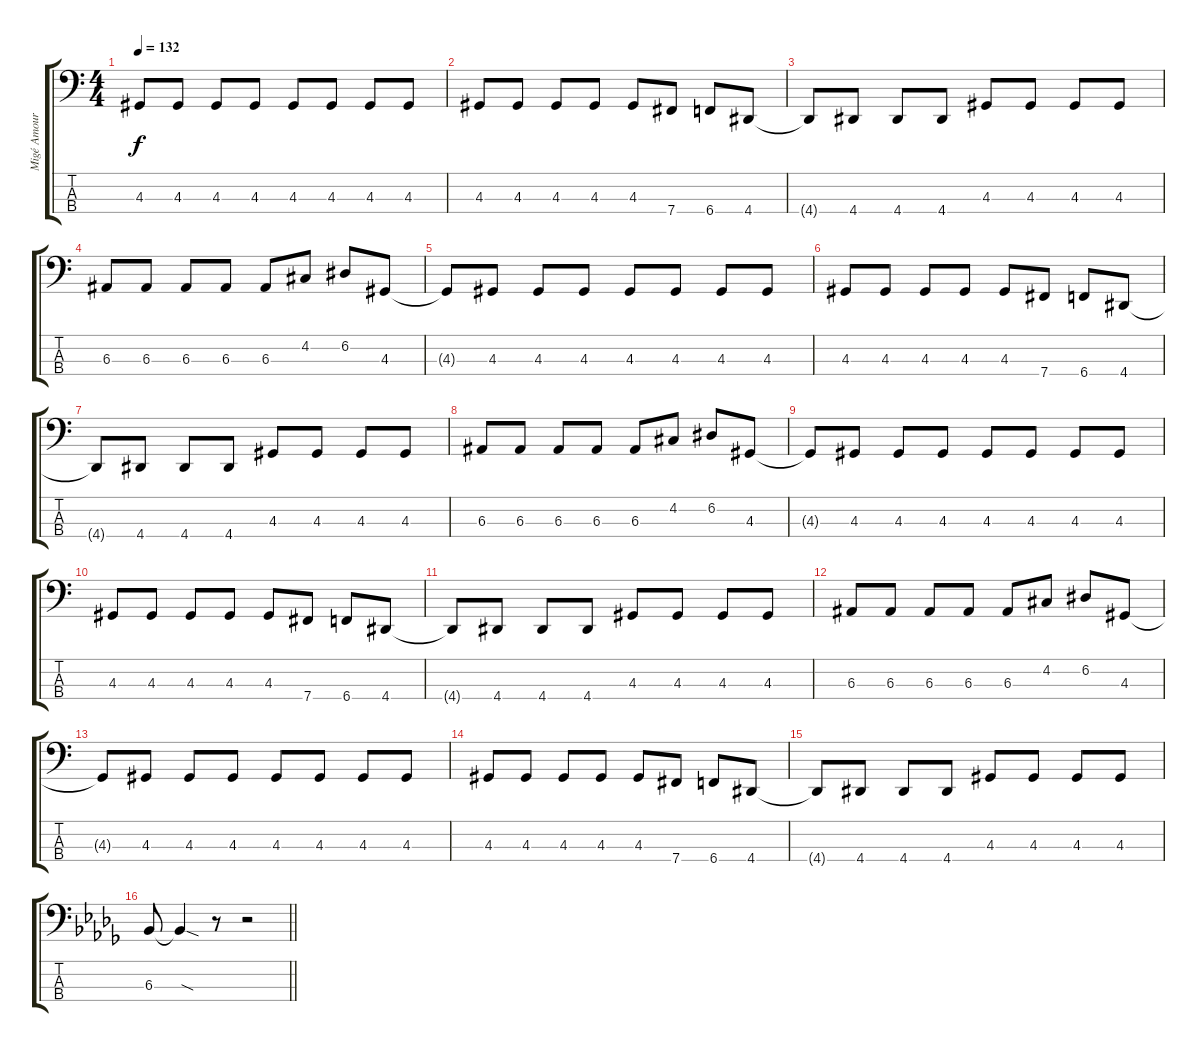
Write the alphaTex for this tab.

\track ("Migé Amour (Bass)" "Migé Amour") {instrument electricbassfinger}
\staff {score tabs}
\tuning (D2 A1 E1 B0) {hide}
\ts (4 4)
\tempo 132
\clef f4
\ks c
4.3{t}.8{dy f} 4.3.8 4.3.8 4.3.8 4.3.8 4.3.8 4.3.8 4.3.8 |
4.3.8 4.3.8 4.3.8 4.3.8 4.3.8 7.4.8 6.4.8 4.4.8 |
4.4{t}.8 4.4.8 4.4.8 4.4.8 4.3.8 4.3.8 4.3.8 4.3.8 |
6.3.8 6.3.8 6.3.8 6.3.8 6.3.8 4.2.8 6.2.8 4.3.8 |
4.3{t}.8 4.3.8 4.3.8 4.3.8 4.3.8 4.3.8 4.3.8 4.3.8 |
4.3.8 4.3.8 4.3.8 4.3.8 4.3.8 7.4.8 6.4.8 4.4.8 |
4.4{t}.8 4.4.8 4.4.8 4.4.8 4.3.8 4.3.8 4.3.8 4.3.8 |
6.3.8 6.3.8 6.3.8 6.3.8 6.3.8 4.2.8 6.2.8 4.3.8 |
4.3{t}.8 4.3.8 4.3.8 4.3.8 4.3.8 4.3.8 4.3.8 4.3.8 |
4.3.8 4.3.8 4.3.8 4.3.8 4.3.8 7.4.8 6.4.8 4.4.8 |
4.4{t}.8 4.4.8 4.4.8 4.4.8 4.3.8 4.3.8 4.3.8 4.3.8 |
6.3.8 6.3.8 6.3.8 6.3.8 6.3.8 4.2.8 6.2.8 4.3.8 |
4.3{t}.8 4.3.8 4.3.8 4.3.8 4.3.8 4.3.8 4.3.8 4.3.8 |
4.3.8 4.3.8 4.3.8 4.3.8 4.3.8 7.4.8 6.4.8 4.4.8 |
4.4{t}.8 4.4.8 4.4.8 4.4.8 4.3.8 4.3.8 4.3.8 4.3.8 |
\barLineRight lightlight
\ks db
6.3.8 6.3{sod t}.4 r.8 r.2
